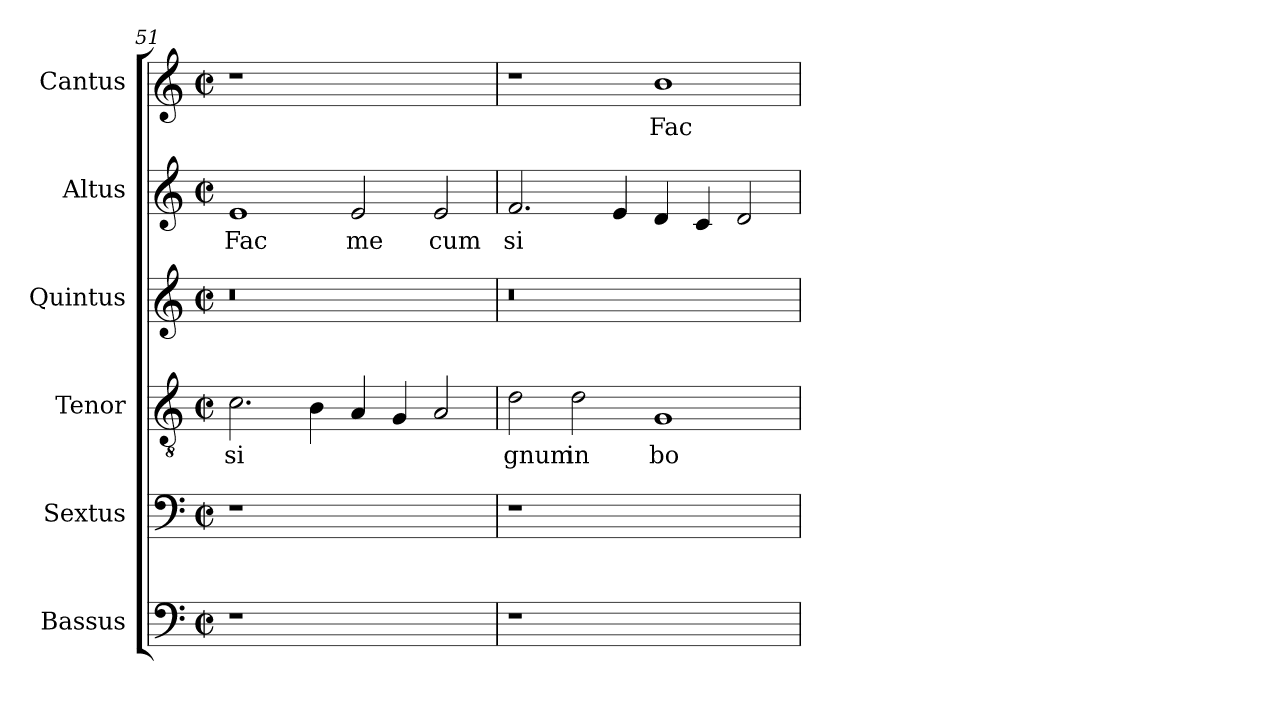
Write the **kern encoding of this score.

**kern	**kern	**kern	**text	**kern	**kern	**text	**kern	**text
*part6	*part5	*part4	*part4	*part3	*part2	*part2	*part1	*part1
*staff6	*staff5	*staff4	*staff4	*staff3	*staff2	*staff2	*staff1	*staff1
*I"Bassus	*I"Sextus	*I"Tenor	*	*I"Quintus	*I"Altus	*	*I"Cantus	*
*clefF4	*clefF4	*clefGv2	*	*clefG2	*clefG2	*	*clefG2	*
*k[]	*k[]	*k[]	*	*k[]	*k[]	*	*k[]	*
*C:	*C:	*C:	*	*C:	*C:	*	*C:	*
*M2/2	*M2/2	*M2/2	*	*M2/2	*M2/2	*	*M2/2	*
*met(c|)	*met(c|)	*met(c|)	*	*met(c|)	*met(c|)	*	*met(c|)	*
=51	=51	=51	=51	=51	=51	=51	=51	=51
!	!	!	!LO:LY:b:cj	!	!	!LO:LY:b:cj	!	!
1r	1r	2.c\	si	0r	1e	Fac	1r	.
!	!	!	!LO:LY:b:cj	!	!	!	!	!
.	.	4B\	.	.	.	.	.	.
!	!	!	!LO:LY:b:cj	!	!	!LO:LY:b:cj	!	!
1ryy	1ryy	4A/	.	.	2e/	me	1ryy	.
!	!	!	!LO:LY:b:cj	!	!	!	!	!
.	.	4G/	.	.	.	.	.	.
!	!	!	!LO:LY:b:cj	!	!	!LO:LY:b:cj	!	!
.	.	2A/	.	.	2e/	cum	.	.
=52	=52	=52	=52	=52	=52	=52	=52	=52
!	!	!	!LO:LY:b:cj	!	!	!LO:LY:b:cj	!	!
1r	1r	2d\	gnum	0r	2.f/	si	1r	.
!	!	!	!LO:LY:b:cj	!	!	!	!	!
.	.	2d\	in	.	.	.	.	.
!	!	!	!	!	!	!LO:LY:b:cj	!	!
.	.	.	.	.	4e/	.	.	.
!	!	!	!LO:LY:b:cj	!	!	!LO:LY:b:cj	!	!LO:LY:b:cj
1ryy	1ryy	1G	bo	.	4d/	.	1b	Fac
!	!	!	!	!	!	!LO:LY:b:cj	!	!
.	.	.	.	.	4c/	.	.	.
!	!	!	!	!	!	!LO:LY:b:cj	!	!
.	.	.	.	.	2d/	.	.	.
=	=	=	=	=	=	=	=	=
*-	*-	*-	*-	*-	*-	*-	*-	*-
